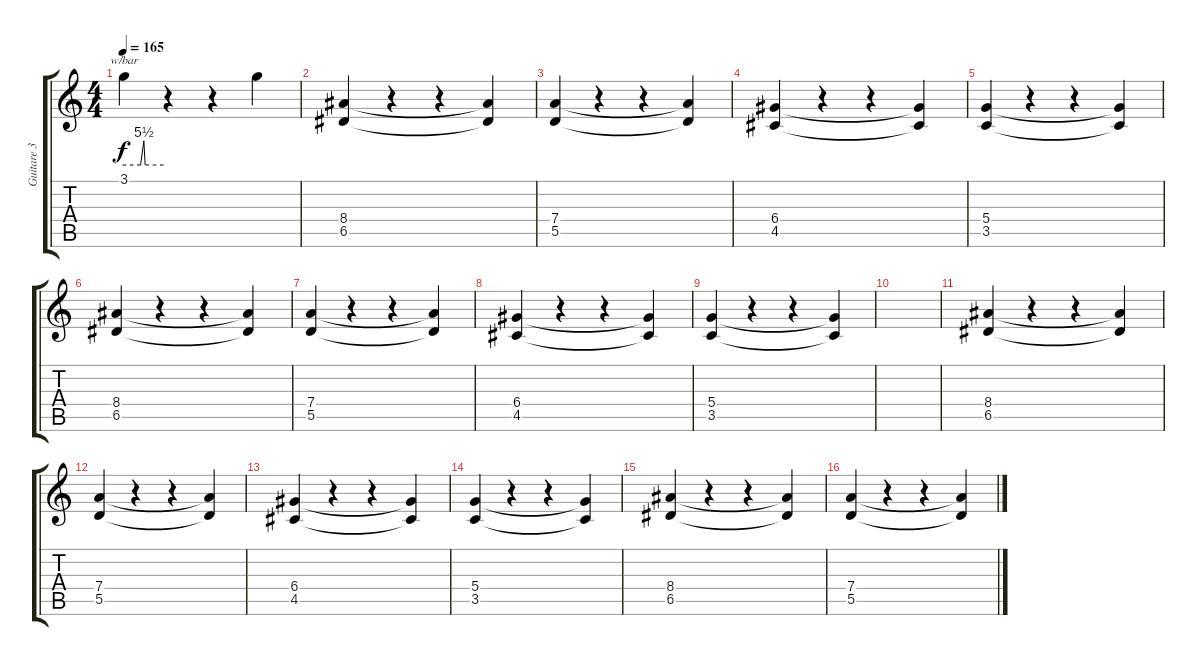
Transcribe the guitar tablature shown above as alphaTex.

\track ("Guitare 3" "Guitare 3") {instrument distortionguitar}
\staff {score tabs}
\tuning (E4 B3 G3 D3 A2 E2) {hide}
\ts (4 4)
\tempo 165
\clef g2
\ks c
3.1.4{tbe (custom default 0 0 25 0 30 22 32 0 60 0) dy f} r.4 r.4 3.1{t}.4 |
(8.4 6.5).4 r.4 r.4 (8.4{t} 6.5{t}).4 |
(7.4 5.5).4 r.4 r.4 (7.4{t} 5.5{t}).4 |
(6.4 4.5).4 r.4 r.4 (6.4{t} 4.5{t}).4 |
(5.4 3.5).4 r.4 r.4 (5.4{t} 3.5{t}).4 |
(8.4 6.5).4 r.4 r.4 (8.4{t} 6.5{t}).4 |
(7.4 5.5).4 r.4 r.4 (7.4{t} 5.5{t}).4 |
(6.4 4.5).4 r.4 r.4 (6.4{t} 4.5{t}).4 |
(5.4 3.5).4 r.4 r.4 (5.4{t} 3.5{t}).4 |
|
(8.4 6.5).4 r.4 r.4 (8.4{t} 6.5{t}).4 |
(7.4 5.5).4 r.4 r.4 (7.4{t} 5.5{t}).4 |
(6.4 4.5).4 r.4 r.4 (6.4{t} 4.5{t}).4 |
(5.4 3.5).4 r.4 r.4 (5.4{t} 3.5{t}).4 |
(8.4 6.5).4 r.4 r.4 (8.4{t} 6.5{t}).4 |
(7.4 5.5).4 r.4 r.4 (7.4{t} 5.5{t}).4
